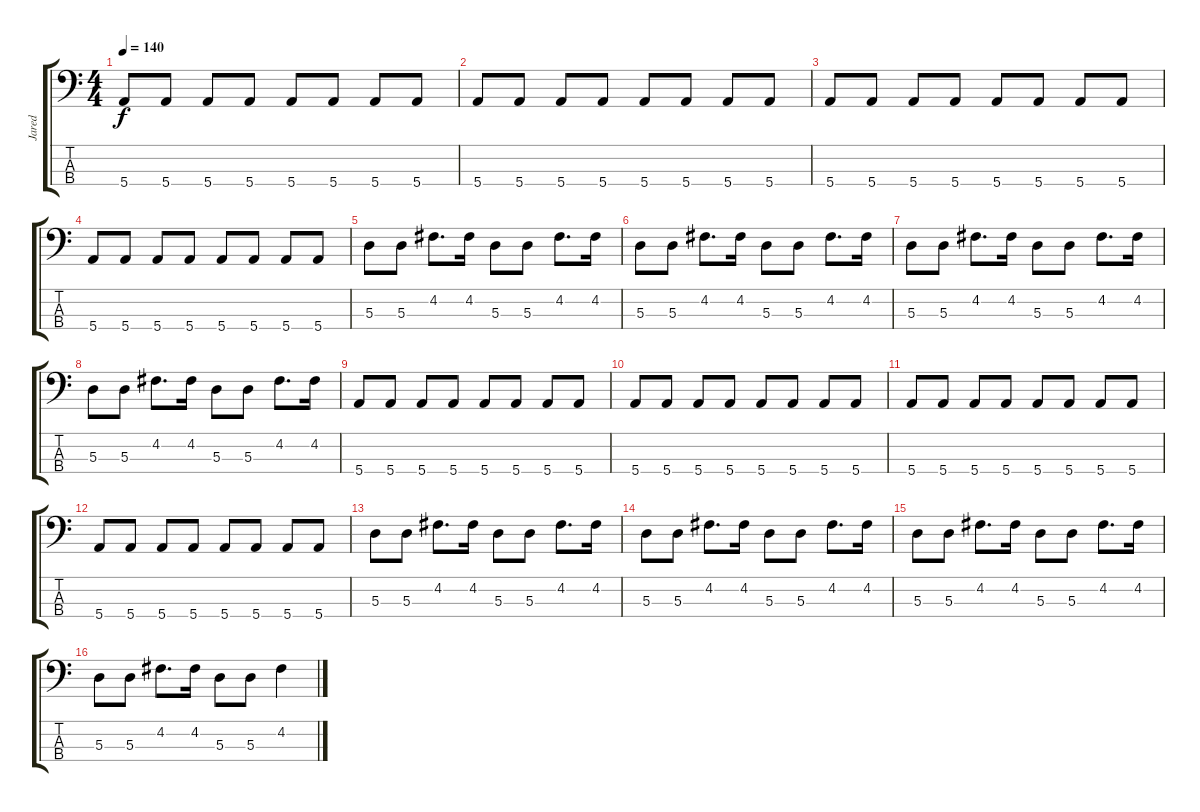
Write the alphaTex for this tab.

\track ("Jared" "Jared") {instrument electricbassfinger}
\staff {score tabs}
\tuning (G2 D2 A1 E1) {hide}
\ts (4 4)
\tempo 140
\clef f4
\ks c
5.4.8{dy f} 5.4.8 5.4.8 5.4.8 5.4.8 5.4.8 5.4.8 5.4.8 |
5.4.8 5.4.8 5.4.8 5.4.8 5.4.8 5.4.8 5.4.8 5.4.8 |
5.4.8 5.4.8 5.4.8 5.4.8 5.4.8 5.4.8 5.4.8 5.4.8 |
5.4.8 5.4.8 5.4.8 5.4.8 5.4.8 5.4.8 5.4.8 5.4.8 |
5.3.8 5.3.8 4.2.8{d} 4.2.16 5.3.8 5.3.8 4.2.8{d} 4.2.16 |
5.3.8 5.3.8 4.2.8{d} 4.2.16 5.3.8 5.3.8 4.2.8{d} 4.2.16 |
5.3.8 5.3.8 4.2.8{d} 4.2.16 5.3.8 5.3.8 4.2.8{d} 4.2.16 |
5.3.8 5.3.8 4.2.8{d} 4.2.16 5.3.8 5.3.8 4.2.8{d} 4.2.16 |
5.4.8 5.4.8 5.4.8 5.4.8 5.4.8 5.4.8 5.4.8 5.4.8 |
5.4.8 5.4.8 5.4.8 5.4.8 5.4.8 5.4.8 5.4.8 5.4.8 |
5.4.8 5.4.8 5.4.8 5.4.8 5.4.8 5.4.8 5.4.8 5.4.8 |
5.4.8 5.4.8 5.4.8 5.4.8 5.4.8 5.4.8 5.4.8 5.4.8 |
5.3.8 5.3.8 4.2.8{d} 4.2.16 5.3.8 5.3.8 4.2.8{d} 4.2.16 |
5.3.8 5.3.8 4.2.8{d} 4.2.16 5.3.8 5.3.8 4.2.8{d} 4.2.16 |
5.3.8 5.3.8 4.2.8{d} 4.2.16 5.3.8 5.3.8 4.2.8{d} 4.2.16 |
5.3.8 5.3.8 4.2.8{d} 4.2.16 5.3.8 5.3.8 4.2.4
